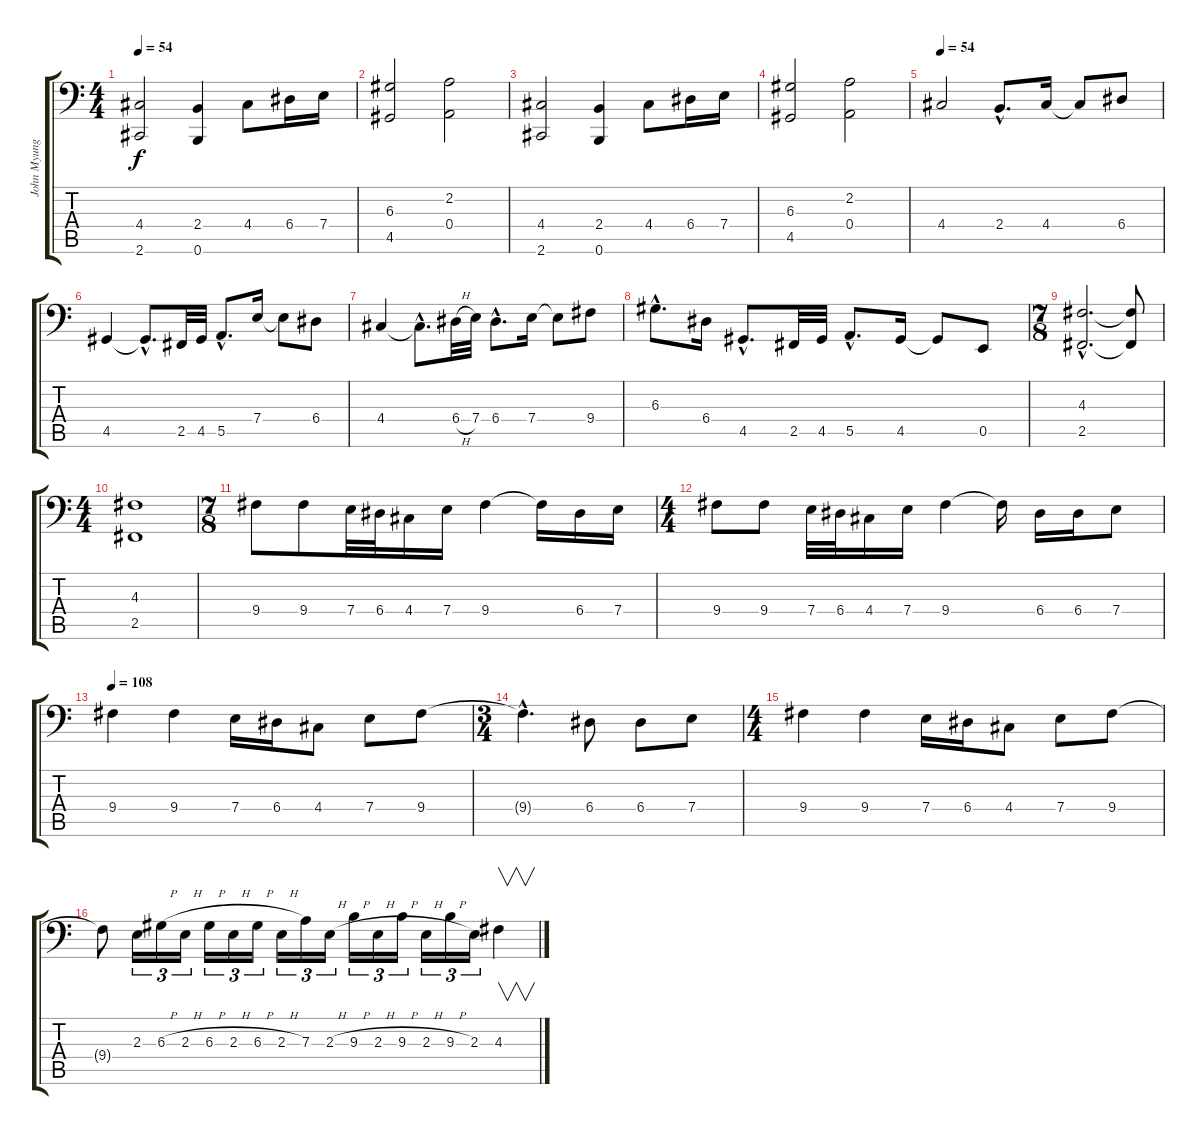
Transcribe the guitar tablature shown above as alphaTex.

\track ("John Myung - 6 Strings Bass" "John Myung") {instrument electricbassfinger}
\staff {score tabs}
\tuning (C3 G2 D2 A1 E1 B0) {hide}
\ts (4 4)
\tempo 54
\clef f4
\ks c
(4.4 2.6).2{dy f} (2.4 0.6).4 4.4.8 6.4.16 7.4.16 |
(6.3 4.5).2 (2.2 0.4).2 |
(4.4 2.6).2 (2.4 0.6).4 4.4.8 6.4.16 7.4.16 |
(6.3 4.5).2 (2.2 0.4).2 |
\tempo 54
4.4.2 2.4{hac}.8{d} 4.4.16 4.4{t}.8 6.4.8 |
4.5.4 4.5{hac t}.8{d} 2.5.32 4.5.32 5.5{hac}.8{d} 7.4.16 7.4{t}.8 6.4.8 |
4.4.4 4.4{hac t}.8{d} 6.4{h}.32 7.4.32 6.4{hac}.8{d} 7.4.16 7.4{t}.8 9.4.8 |
6.3{hac}.8{d} 6.4.16 4.5{hac}.8{d} 2.5.32 4.5.32 5.5{hac}.8{d} 4.5.16 4.5{t}.8 0.5.8 |
\ts (7 8)
(4.3{hac} 2.5{hac}).2{d} (4.3{t} 2.5{t}).8 |
\ts (4 4)
(4.3 2.5).1 |
\ts (7 8)
9.4.8 9.4.8 7.4.32 6.4.32 4.4.16 7.4.16 9.4.4 9.4{t}.16 6.4.16 7.4.16 |
\ts (4 4)
9.4.8 9.4.8 7.4.32 6.4.32 4.4.16 7.4.16 9.4.4 9.4{t}.16 6.4.16 6.4.16 7.4.8 |
\tempo 108
9.4.4 9.4.4 7.4.16 6.4.16 4.4.8 7.4.8 9.4.8 |
\ts (3 4)
9.4{hac t}.4{d} 6.4.8 6.4.8 7.4.8 |
\ts (4 4)
9.4.4 9.4.4 7.4.16 6.4.16 4.4.8 7.4.8 9.4.8 |
9.4{t}.8 2.3.16{tu (3 2)} 6.3{h}.16{tu (3 2)} 2.3{h}.16{tu (3 2)} 6.3{h}.16{tu (3 2)} 2.3{h}.16{tu (3 2)} 6.3{h}.16{tu (3 2)} 2.3{h}.16{tu (3 2)} 7.3.16{tu (3 2)} 2.3{h}.16{tu (3 2)} 9.3{h}.16{tu (3 2)} 2.3{h}.16{tu (3 2)} 9.3{h}.16{tu (3 2)} 2.3{h}.16{tu (3 2)} 9.3{h}.16{tu (3 2)} 2.3.16{tu (3 2)} 4.3.4{v}
